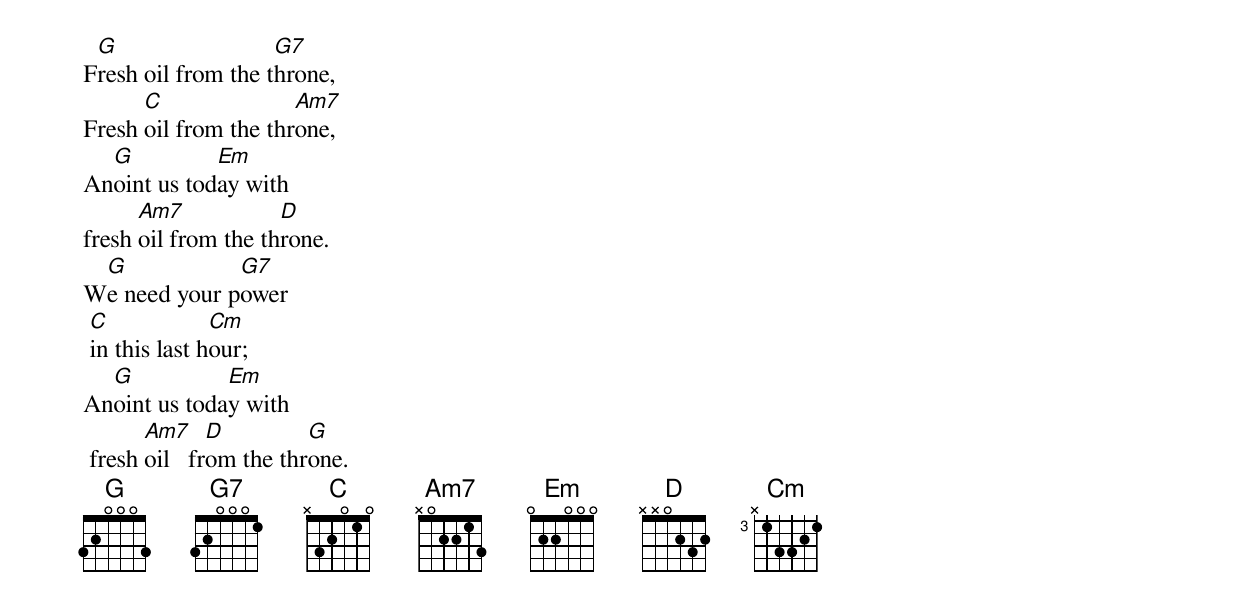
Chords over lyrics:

 G                  G7
Fresh oil from the throne,
      C               Am7
Fresh oil from the throne,
  G          Em
Anoint us today with
      Am7            D
fresh oil from the throne.
 G            G7
We need your power
 C             Cm
 in this last hour;
  G           Em
Anoint us today with
       Am7     D         G
 fresh oil   from the throne.
